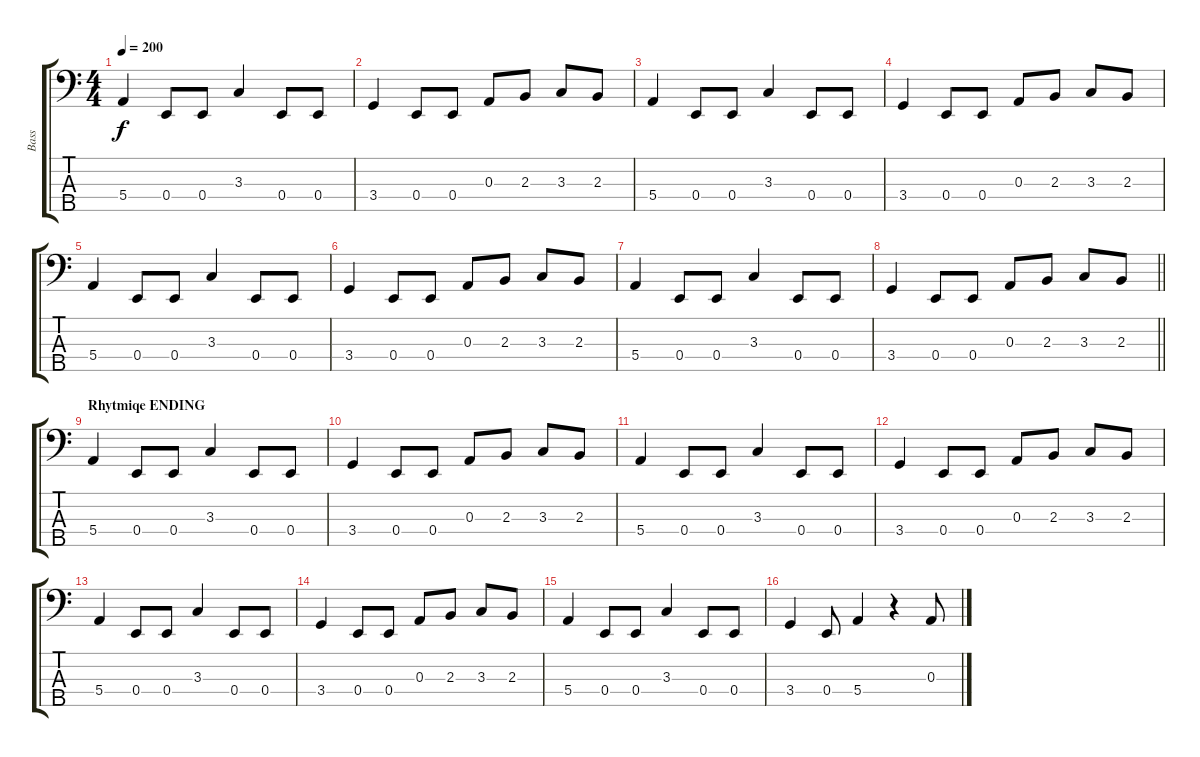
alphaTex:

\track ("Bass" "Bass") {instrument electricbasspick}
\staff {score tabs}
\tuning (G2 D2 A1 E1 B0) {hide}
\ts (4 4)
\tempo 200
\clef f4
\ks c
5.4.4{dy f} 0.4.8 0.4.8 3.3.4 0.4.8 0.4.8 |
3.4.4 0.4.8 0.4.8 0.3.8 2.3.8 3.3.8 2.3.8 |
5.4.4 0.4.8 0.4.8 3.3.4 0.4.8 0.4.8 |
3.4.4 0.4.8 0.4.8 0.3.8 2.3.8 3.3.8 2.3.8 |
5.4.4 0.4.8 0.4.8 3.3.4 0.4.8 0.4.8 |
3.4.4 0.4.8 0.4.8 0.3.8 2.3.8 3.3.8 2.3.8 |
5.4.4 0.4.8 0.4.8 3.3.4 0.4.8 0.4.8 |
\barLineRight lightlight
3.4.4 0.4.8 0.4.8 0.3.8 2.3.8 3.3.8 2.3.8 |
\section ("" "Rhytmiqe ENDING")
5.4.4 0.4.8 0.4.8 3.3.4 0.4.8 0.4.8 |
3.4.4 0.4.8 0.4.8 0.3.8 2.3.8 3.3.8 2.3.8 |
5.4.4 0.4.8 0.4.8 3.3.4 0.4.8 0.4.8 |
3.4.4 0.4.8 0.4.8 0.3.8 2.3.8 3.3.8 2.3.8 |
5.4.4 0.4.8 0.4.8 3.3.4 0.4.8 0.4.8 |
3.4.4 0.4.8 0.4.8 0.3.8 2.3.8 3.3.8 2.3.8 |
5.4.4 0.4.8 0.4.8 3.3.4 0.4.8 0.4.8 |
3.4.4 0.4.8 5.4.4 r.4 0.3.8
